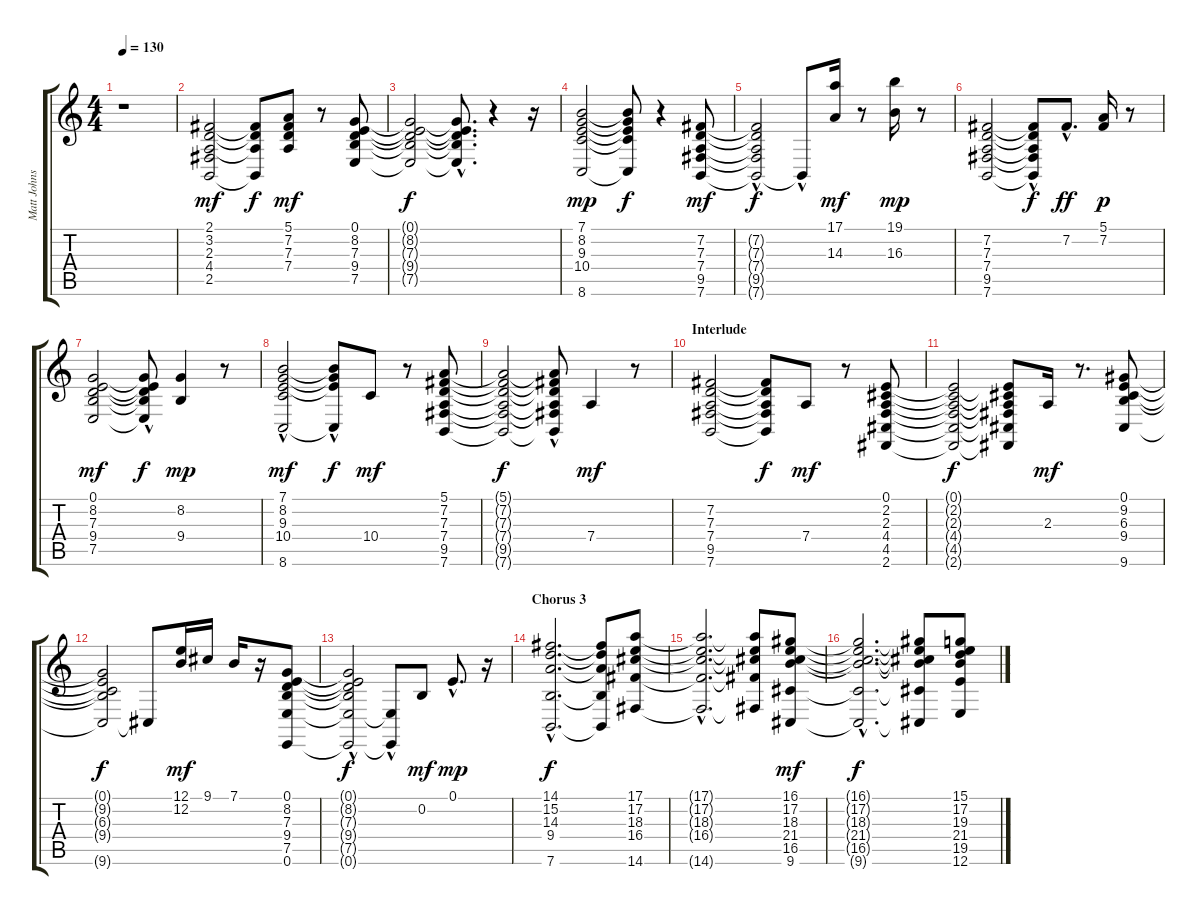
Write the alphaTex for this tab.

\track ("Matt Johnson - Keyboard" "Matt Johns") {instrument electricpiano1}
\staff {score tabs}
\tuning (E4 B3 G3 D3 A2 E2) {hide}
\ts (4 4)
\tempo 130
\clef g2
\ks c
r.1{dy f} |
(2.1 3.2 2.3 4.4 2.5).2{dy mf volume 16 instrument acousticgrandpiano} (2.1{t} 3.2{t} 2.3{t} 2.5{t}).8{dy f} (5.1 7.2 7.3 7.4).8{dy mf} r.8 (0.1 8.2 7.3 9.4 7.5).8 |
(0.1{t} 8.2{t} 7.3{t} 9.4{t} 7.5{t}).2{dy f} (0.1{hac t} 8.2{hac t} 7.3{hac t} 9.4{hac t} 7.5{hac t}).8{d} r.4 r.16 |
(7.1 8.2 9.3 10.4 8.6).2{dy mp} (7.1{t} 8.2{t} 9.3{t} 10.4{t} 8.6{t}).8{dy f} r.4 (7.2 7.3 7.4 9.5 7.6).8{dy mf} |
(7.2{hac t} 7.3{hac t} 7.4{hac t} 9.5{hac t} 7.6{t}).2{dy f} 7.6{hac t}.8 (17.1 14.3).16{dy mf} r.8 (19.1 16.3).16{dy mp} r.8 |
(7.2 7.3 7.4 9.5 7.6).2 (7.2{t} 7.3{hac t} 7.4{hac t} 9.5{hac t} 7.6{t}).8{dy f} 7.2{hac}.8{d dy ff} (5.1 7.2).16{dy p} r.8 |
(0.1 8.2 7.3 9.4 7.5).2{dy mf} (0.1{t} 8.2{t} 7.3{t} 9.4{t} 7.5{hac t}).8{dy f} (8.2 9.4).4{dy mp} r.8 |
(7.1 8.2 9.3 10.4{hac} 8.6).2{dy mf} (7.1{hac t} 8.2{hac t} 9.3{t} 8.6{hac t}).8{dy f} 10.4.8{dy mf} r.8 (5.1 7.2 7.3 7.4 9.5 7.6).8 |
(5.1{t} 7.2{t} 7.3{t} 7.4{t} 9.5{t} 7.6{t}).2{dy f} (5.1{t} 7.2{hac t} 7.3{t} 7.4{t} 9.5{hac t} 7.6{hac t}).8 7.4.4{dy mf} r.8 |
\section ("" "Interlude")
(7.2 7.3 7.4 9.5 7.6).2 (7.2{t} 7.3{t} 7.4{t} 9.5{t} 7.6{t}).8{dy f} 7.4.8{dy mf} r.8 (0.1 2.2 2.3 4.4 4.5 2.6).8 |
(0.1{t} 2.2{t} 2.3{t} 4.4{t} 4.5{t} 2.6{t}).2{dy f} (0.1{t} 2.2{t} 2.3{t} 4.4{t} 4.5{t} 2.6{t}).8 2.3.16{dy mf} r.8{d} (0.1 9.2 6.3 9.4 9.6).8 |
(0.1{t} 9.2{t} 6.3{t} 9.4{t} 9.6{t}).2{dy f} 9.6{t}.8 (12.1 12.2).16{dy mf} 9.1.16 7.1.16 r.16 (0.1 8.2 7.3 9.4 7.5 0.6).8 |
(0.1{hac t} 8.2{hac t} 7.3{hac t} 9.4{hac t} 7.5{t} 0.6{t}).2{dy f} (7.5{hac t} 0.6{hac t}).8 0.2.8{dy mf} 0.1{hac}.8{d dy mp} r.16 |
\section ("" "Chorus 3")
(14.1{hac} 15.2{hac} 14.3{hac} 9.4{hac} 7.6{hac}).2{d dy f volume 14 instrument electricpiano1} (14.1{t} 15.2{t} 14.3{t} 9.4{t} 7.6{t}).8 (17.1 17.2 18.3 16.4 14.6).8 |
(17.1{hac t} 17.2{hac t} 18.3{hac t} 16.4{hac t} 14.6{hac t}).2{d} (17.1{t} 17.2{t} 18.3{t} 16.4{t} 14.6{t}).8 (16.1 17.2 18.3 21.4 16.5 9.6).8{dy mf} |
(16.1{hac t} 17.2{hac t} 18.3{hac t} 21.4{hac t} 16.5{hac t} 9.6{hac t}).2{d dy f} (16.1{t} 17.2{t} 18.3{t} 21.4{t} 16.5{t} 9.6{t}).8 (15.1 17.2 19.3 21.4 19.5 12.6).8
